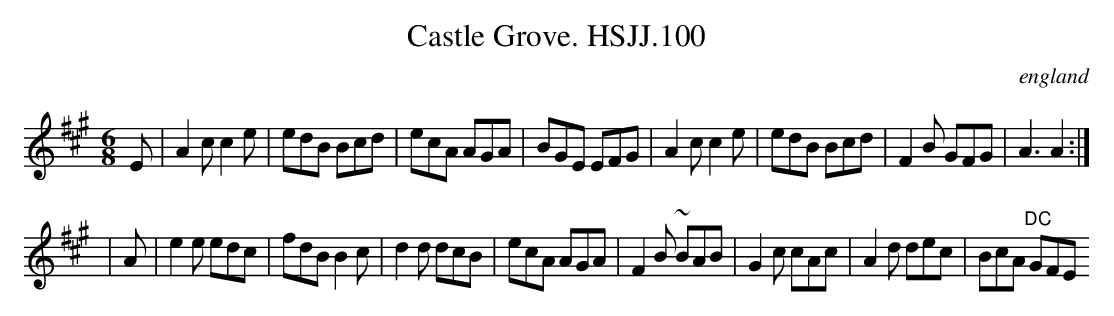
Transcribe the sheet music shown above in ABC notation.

X:1
T:Castle Grove. HSJJ.100
O:england
M:6/8
L:1/8
K:A
E|A2cc2e|edB Bcd|ecA AGA|BGE EFG|A2cc2e|edB Bcd|F2B GFG|A3A2:|
|A|e2e edc|fdB B2c|d2d dcB|ecA AGA|F2B ~BAB|G2c cAc|A2d dec|BcA"DC" GFE
|
